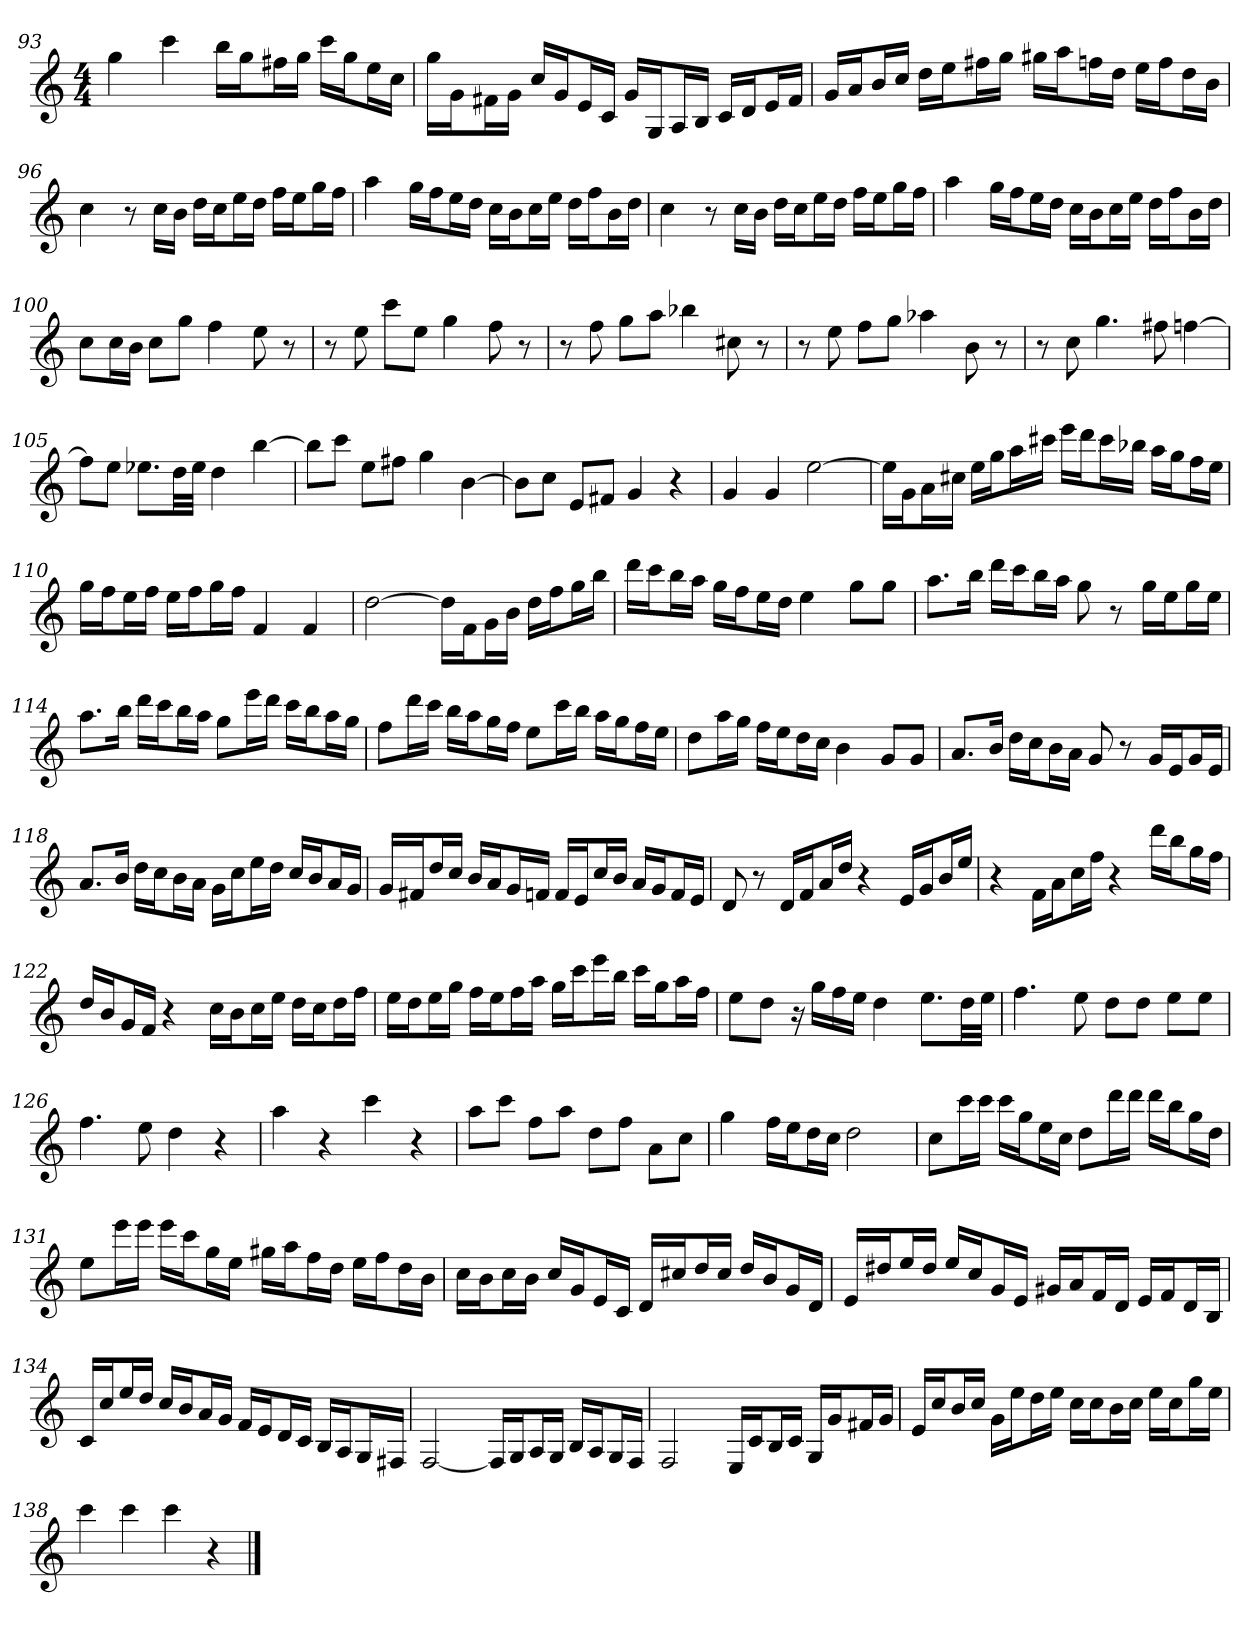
**kern
*part1
*staff1
*clefG2
*k[]
*C:
*M4/4
=93
4gg
4ccc
16bb\LL
16gg\J
16ff#X\L
16gg\JJ
16ccc\LL
16gg\J
16ee\L
16cc\JJ
=94
16gg\LL
16g\J
16f#X\L
16g\JJ
16cc/LL
16g/J
16e/L
16c/JJ
16g/LL
16G/J
16A/L
16B/JJ
16c/LL
16d/J
16e/L
16f#/JJ
=95
16g/LL
16a/J
16b/L
16cc/JJ
16dd\LL
16ee\J
16ff#X\L
16gg\JJ
16gg#X\LL
16aa\J
16ffn\L
16dd\JJ
16ee\LL
16ff\J
16dd\L
16b\JJ
=96
4cc:
8r
16cc\LL
16b\JJ
16dd\LL
16cc\J
16ee\L
16dd\JJ
16ff\LL
16ee\J
16gg\L
16ff\JJ
=97
4aa:
16gg\LL
16ff\J
16ee\L
16dd\JJ
16cc\LL
16b\J
16cc\L
16ee\JJ
16dd\LL
16ff\J
16b\L
16dd\JJ
=98
4cc:
8r
16cc\LL
16b\JJ
16dd\LL
16cc\J
16ee\L
16dd\JJ
16ff\LL
16ee\J
16gg\L
16ff\JJ
=99
4aa:
16gg\LL
16ff\J
16ee\L
16dd\JJ
16cc\LL
16b\J
16cc\L
16ee\JJ
16dd\LL
16ff\J
16b\L
16dd\JJ
=100
8cc\L
16cc\L
16b\JJ
8cc\L
8gg\J
4ff
8ee
8r
=101
8r
8ee
8ccc\L
8ee\J
4gg
8ff
8r
=102
8r
8ff
8gg\L
8aa\J
4bb-X
8cc#X
8r
=103
8r
8ee
8ff\L
8gg\J
4aa-X
8b
8r
=104
8r
8cc
4.gg
8ff#X
[4ffn
=105
8ff\L]
8ee\J
8.ee-X\L
32dd\LL
32ee-\JJJ
4dd
[4bb
=106
8bb\L]
8ccc\J
8ee\L
8ff#X\J
4gg
[4b
=107
8b\L]
8cc\J
8e/L
8f#X/J
4g
4r
=108
4g
4g
[2ee
=109
16ee\LL]
16g\J
16a\L
16cc#X\JJ
16ee\LL
16gg\J
16aa\L
16ccc#X\JJ
16eee\LL
16ddd\J
16ccc#\L
16bb-X\JJ
16aa\LL
16gg\J
16ff\L
16ee\JJ
=110
16gg\LL
16ff\J
16ee\L
16ff\JJ
16ee\LL
16ff\J
16gg\L
16ff\JJ
4f
4f
=111
[2dd
16dd\LL]
16f\J
16g\L
16b\JJ
16dd\LL
16ff\J
16gg\L
16bb\JJ
=112
16ddd\LL
16ccc\J
16bb\L
16aa\JJ
16gg\LL
16ff\J
16ee\L
16dd\JJ
4ee
8gg\L
8gg\J
=113
8.aa\L
16bb\Jk
16ddd\LL
16ccc\J
16bb\L
16aa\JJ
8gg
8r
16gg\LL
16ee\J
16gg\L
16ee\JJ
=114
8.aa\L
16bb\Jk
16ddd\LL
16ccc\J
16bb\L
16aa\JJ
8gg\L
16eee\L
16ddd\JJ
16ccc\LL
16bb\J
16aa\L
16gg\JJ
=115
8ff\L
16ddd\L
16ccc\JJ
16bb\LL
16aa\J
16gg\L
16ff\JJ
8ee\L
16ccc\L
16bb\JJ
16aa\LL
16gg\J
16ff\L
16ee\JJ
=116
8dd\L
16aa\L
16gg\JJ
16ff\LL
16ee\J
16dd\L
16cc\JJ
4b
8g/L
8g/J
=117
8.a/L
16b/Jk
16dd\LL
16cc\J
16b\L
16a\JJ
8g
8r
16g/LL
16e/J
16g/L
16e/JJ
=118
8.a/L
16b/Jk
16dd\LL
16cc\J
16b\L
16a\JJ
16g\LL
16cc\J
16ee\L
16dd\JJ
16cc/LL
16b/J
16a/L
16g/JJ
=119
16g/LL
16f#X/J
16dd/L
16cc/JJ
16b/LL
16a/J
16g/L
16fn/JJ
16f/LL
16e/J
16cc/L
16b/JJ
16a/LL
16g/J
16f/L
16e/JJ
=120
8d
8r
16d/LL
16f/J
16a/L
16dd/JJ
4r
16e/LL
16g/J
16b/L
16ee/JJ
=121
4r
16f\LL
16a\J
16cc\L
16ff\JJ
4r
16ddd\LL
16bb\J
16gg\L
16ff\JJ
=122
16dd/LL
16b/J
16g/L
16f/JJ
4r
16cc\LL
16b\J
16cc\L
16ee\JJ
16dd\LL
16cc\J
16dd\L
16ff\JJ
=123
16ee\LL
16dd\J
16ee\L
16gg\JJ
16ff\LL
16ee\J
16ff\L
16aa\JJ
16gg\LL
16ccc\J
16eee\L
16bb\JJ
16ccc\LL
16gg\J
16aa\L
16ff\JJ
=124
8ee\L
8dd\J
16r
16gg\LL
16ff\
16ee\JJ
4dd
8.ee\L
32dd\LL
32ee\JJJ
=125
4.ff
8ee
8dd\L
8dd\J
8ee\L
8ee\J
=126
4.ff
8ee
4dd
4r
=127
4aa
4r
4ccc
4r
=128
8aa\L
8ccc\J
8ff\L
8aa\J
8dd\L
8ff\J
8a\L
8cc\J
=129
4gg
16ff\LL
16ee\J
16dd\L
16cc\JJ
2dd
=130
8cc\L
16ccc\L
16ccc\JJ
16ccc\LL
16gg\J
16ee\L
16cc\JJ
8dd\L
16ddd\L
16ddd\JJ
16ddd\LL
16bb\J
16gg\L
16dd\JJ
=131
8ee\L
16eee\L
16eee\JJ
16eee\LL
16ccc\J
16gg\L
16ee\JJ
16gg#X\LL
16aa\J
16ff\L
16dd\JJ
16ee\LL
16ff\J
16dd\L
16b\JJ
=132
16cc\LL
16b\J
16cc\L
16b\JJ
16cc/LL
16g/J
16e/L
16c/JJ
16d/LL
16cc#X/J
16dd/L
16cc#/JJ
16dd/LL
16b/J
16g/L
16d/JJ
=133
16e/LL
16dd#X/J
16ee/L
16dd#/JJ
16ee/LL
16cc/J
16g/L
16e/JJ
16g#X/LL
16a/J
16f/L
16d/JJ
16e/LL
16f/J
16d/L
16B/JJ
=134
16c/LL
16cc/J
16ee/L
16dd/JJ
16cc/LL
16b/J
16a/L
16g/JJ
16f/LL
16e/J
16d/L
16c/JJ
16B/LL
16A/J
16G/L
16F#X/JJ
=135
[2F
16F/LL]
16G/J
16A/L
16G/JJ
16B/LL
16A/J
16G/L
16F/JJ
=136
2F
16E/LL
16c/J
16B/L
16c/JJ
16G/LL
16g/J
16f#X/L
16g/JJ
=137
16e/LL
16cc/J
16b/L
16cc/JJ
16g\LL
16ee\J
16dd\L
16ee\JJ
16cc\LL
16cc\J
16b\L
16cc\JJ
16ee\LL
16cc\J
16gg\L
16ee\JJ
=138
4ccc
4ccc
4ccc
4r
==
*-
